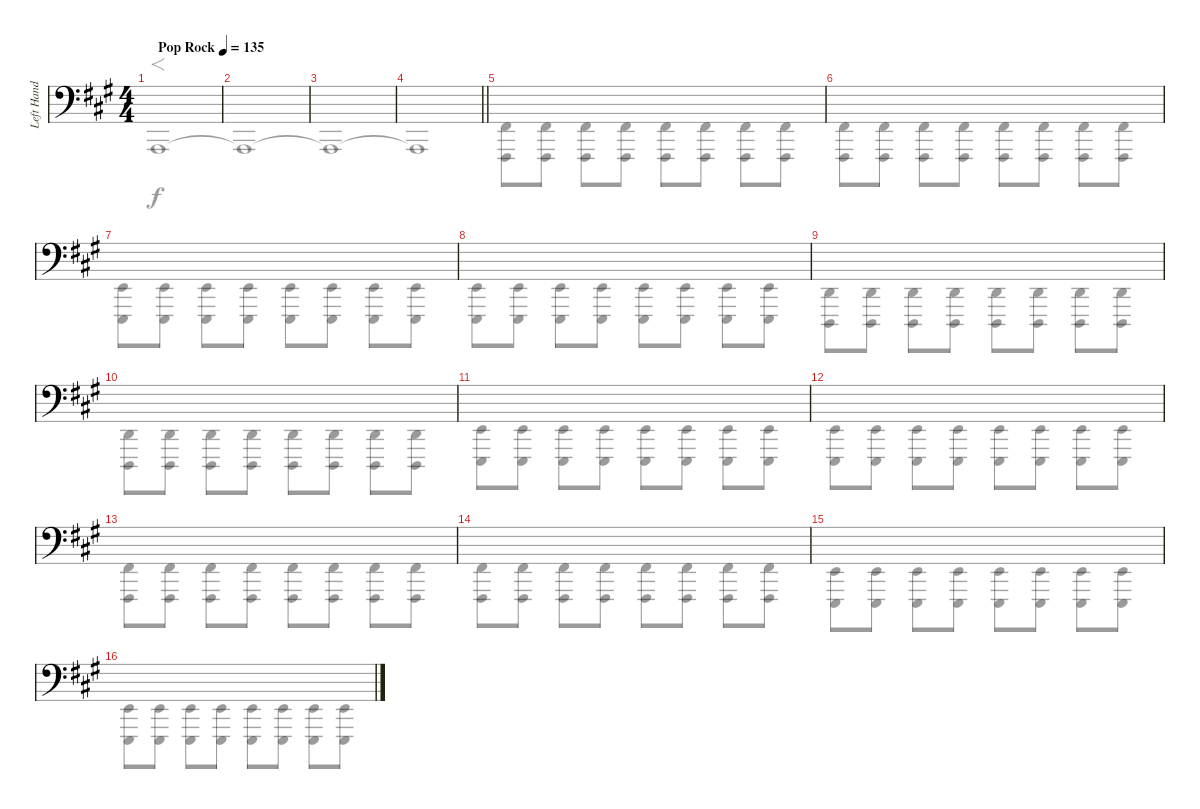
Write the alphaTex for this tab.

\track ("Left Hand" "Left Hand") {instrument electricpiano1}
\staff {score}
\tuning (C3 G2 D2 A1 E1 B0) {hide}
\voice
\ts (4 4)
\tempo (135 "Pop Rock")
\clef f4
\ks a
|
|
|
\barLineRight lightlight
|
|
|
|
|
|
|
|
|
|
|
|
\voice
\clef f4
\ks a
0.4.1{f dy f} |
0.4{t}.1 |
0.4{t}.1 |
\barLineRight lightlight
0.4{t}.1 |
(4.3 2.5).8 (4.3 2.5).8 (4.3 2.5).8 (4.3 7.6).8 (4.3 2.5).8 (4.3 2.5).8 (4.3 2.5).8 (4.3 2.5).8 |
(4.3 2.5).8 (4.3 2.5).8 (4.3 2.5).8 (4.3 2.5).8 (4.3 2.5).8 (4.3 2.5).8 (4.3 2.5).8 (4.3 2.5).8 |
(2.3 0.5).8 (2.3 0.5).8 (2.3 0.5).8 (2.3 0.5).8 (2.3 0.5).8 (2.3 0.5).8 (2.3 0.5).8 (2.3 0.5).8 |
(2.3 0.5).8 (2.3 0.5).8 (2.3 0.5).8 (2.3 0.5).8 (2.3 0.5).8 (2.3 0.5).8 (2.3 0.5).8 (2.3 0.5).8 |
(0.3 3.6).8 (0.3 3.6).8 (0.3 3.6).8 (0.3 3.6).8 (0.3 3.6).8 (0.3 3.6).8 (0.3 3.6).8 (0.3 3.6).8 |
(0.3 3.6).8 (0.3 3.6).8 (0.3 3.6).8 (0.3 3.6).8 (0.3 3.6).8 (0.3 3.6).8 (0.3 3.6).8 (0.3 3.6).8 |
(2.3 0.5).8 (2.3 0.5).8 (2.3 0.5).8 (2.3 0.5).8 (2.3 0.5).8 (2.3 0.5).8 (2.3 0.5).8 (2.3 0.5).8 |
(2.3 0.5).8 (2.3 0.5).8 (2.3 0.5).8 (2.3 0.5).8 (2.3 0.5).8 (2.3 0.5).8 (2.3 0.5).8 (2.3 0.5).8 |
(4.3 2.5).8 (4.3 2.5).8 (4.3 2.5).8 (4.3 7.6).8 (4.3 2.5).8 (4.3 2.5).8 (4.3 2.5).8 (4.3 2.5).8 |
(4.3 2.5).8 (4.3 2.5).8 (4.3 2.5).8 (4.3 2.5).8 (4.3 2.5).8 (4.3 2.5).8 (4.3 2.5).8 (4.3 2.5).8 |
(2.3 0.5).8 (2.3 0.5).8 (2.3 0.5).8 (2.3 0.5).8 (2.3 0.5).8 (2.3 0.5).8 (2.3 0.5).8 (2.3 0.5).8 |
(2.3 0.5).8 (2.3 0.5).8 (2.3 0.5).8 (2.3 0.5).8 (2.3 0.5).8 (2.3 0.5).8 (2.3 0.5).8 (2.3 0.5).8
